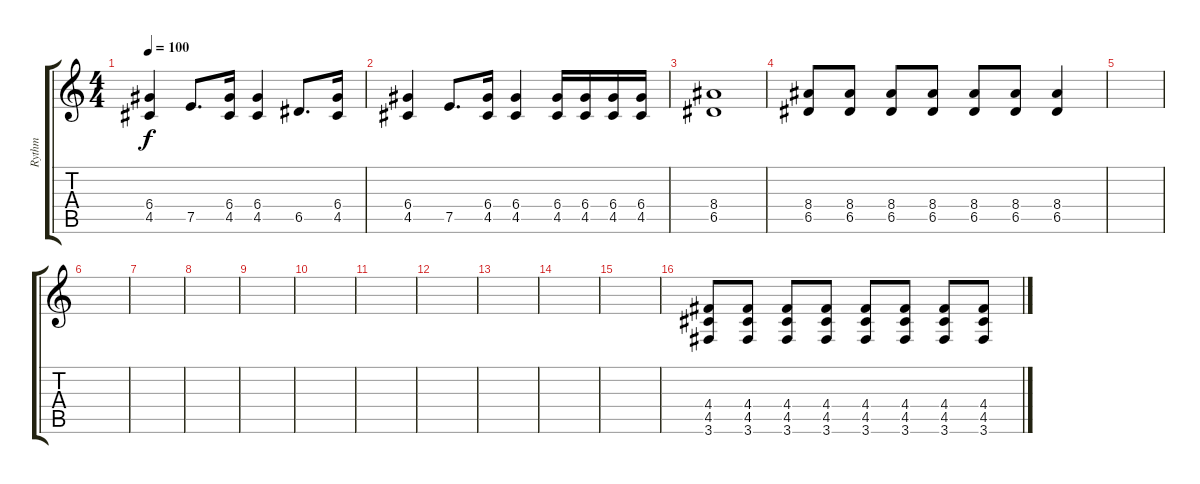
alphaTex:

\track ("Rythm" "Rythm") {instrument overdrivenguitar}
\staff {score tabs}
\tuning (E4 B3 G3 D3 A2 Eb2) {hide}
\ts (4 4)
\tempo 100
\clef g2
\ks c
(6.4 4.5).4{dy f} 7.5.8{d} (6.4 4.5).16 (6.4 4.5).4 6.5.8{d} (6.4 4.5).16 |
(6.4 4.5).4 7.5.8{d} (6.4 4.5).16 (6.4 4.5).4 (6.4 4.5).16 (6.4 4.5).16 (6.4 4.5).16 (6.4 4.5).16 |
(8.4 6.5).1 |
(8.4 6.5).8 (8.4 6.5).8 (8.4 6.5).8 (8.4 6.5).8 (8.4 6.5).8 (8.4 6.5).8 (8.4 6.5).4 |
|
|
|
|
|
|
|
|
|
|
|
(4.4 4.5 3.6).8 (4.4 4.5 3.6).8 (4.4 4.5 3.6).8 (4.4 4.5 3.6).8 (4.4 4.5 3.6).8 (4.4 4.5 3.6).8 (4.4 4.5 3.6).8 (4.4 4.5 3.6).8
